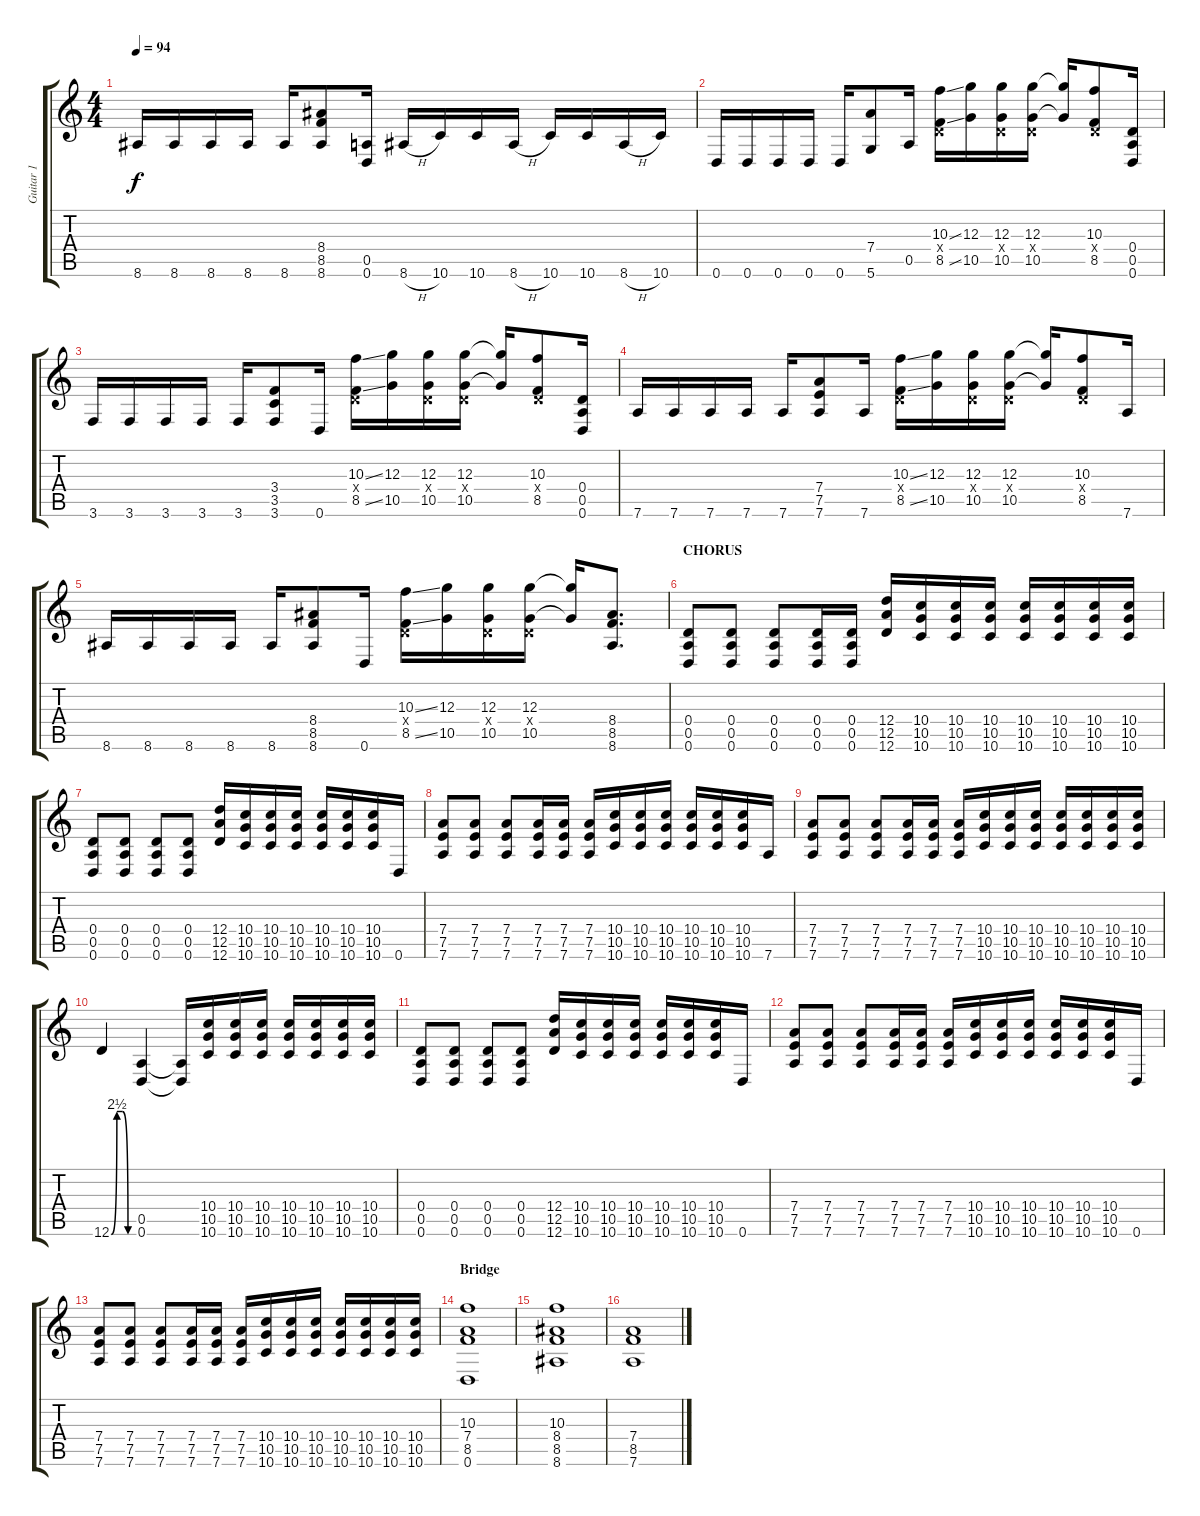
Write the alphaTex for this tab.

\track ("Guitar 1" "Guitar 1") {instrument overdrivenguitar}
\staff {score tabs}
\tuning (E4 B3 G3 D3 A2 D2) {hide}
\ts (4 4)
\tempo 94
\clef g2
\ks c
8.6.16{dy f} 8.6.16 8.6.16 8.6.16 8.6.16 (8.4 8.5 8.6).8 (0.5 0.6).16 8.6{h}.16 10.6.16 10.6.16 8.6{h}.16 10.6.16 10.6.16 8.6{h}.16 10.6.16 |
0.6.16 0.6.16 0.6.16 0.6.16 0.6.16 (7.4 5.6).8 0.5.16 (10.3{ss} 0.4{x} 8.5{ss}).16 (12.3 10.5).16 (12.3 0.4{x} 10.5).16 (12.3 0.4{x} 10.5).16 (12.3{t} 10.5{t}).16 (10.3 0.4{x} 8.5).8 (0.4 0.5 0.6).16 |
3.6.16 3.6.16 3.6.16 3.6.16 3.6.16 (3.4 3.5 3.6).8 0.6.16 (10.3{ss} 0.4{x} 8.5{ss}).16 (12.3 10.5).16 (12.3 0.4{x} 10.5).16 (12.3 0.4{x} 10.5).16 (12.3{t} 10.5{t}).16 (10.3 0.4{x} 8.5).8 (0.4 0.5 0.6).16 |
7.6.16 7.6.16 7.6.16 7.6.16 7.6.16 (7.4 7.5 7.6).8 7.6.16 (10.3{ss} 0.4{x} 8.5{ss}).16 (12.3 10.5).16 (12.3 0.4{x} 10.5).16 (12.3 0.4{x} 10.5).16 (12.3{t} 10.5{t}).16 (10.3 0.4{x} 8.5).8 7.6.16 |
8.6.16 8.6.16 8.6.16 8.6.16 8.6.16 (8.4 8.5 8.6).8 0.6.16 (10.3{ss} 0.4{x} 8.5{ss}).16 (12.3 10.5).16 (12.3 0.4{x} 10.5).16 (12.3 0.4{x} 10.5).16 (12.3{t} 10.5{t}).16 (8.4 8.5 8.6).8{d} |
\section ("" "CHORUS")
(0.4 0.5 0.6).8 (0.4 0.5 0.6).8 (0.4 0.5 0.6).8 (0.4 0.5 0.6).16 (0.4 0.5 0.6).16 (12.4 12.5 12.6).16 (10.4 10.5 10.6).16 (10.4 10.5 10.6).16 (10.4 10.5 10.6).16 (10.4 10.5 10.6).16 (10.4 10.5 10.6).16 (10.4 10.5 10.6).16 (10.4 10.5 10.6).16 |
(0.4 0.5 0.6).8 (0.4 0.5 0.6).8 (0.4 0.5 0.6).8 (0.4 0.5 0.6).8 (12.4 12.5 12.6).16 (10.4 10.5 10.6).16 (10.4 10.5 10.6).16 (10.4 10.5 10.6).16 (10.4 10.5 10.6).16 (10.4 10.5 10.6).16 (10.4 10.5 10.6).16 0.6.16 |
(7.4 7.5 7.6).8 (7.4 7.5 7.6).8 (7.4 7.5 7.6).8 (7.4 7.5 7.6).16 (7.4 7.5 7.6).16 (7.4 7.5 7.6).16 (10.4 10.5 10.6).16 (10.4 10.5 10.6).16 (10.4 10.5 10.6).16 (10.4 10.5 10.6).16 (10.4 10.5 10.6).16 (10.4 10.5 10.6).16 7.6.16 |
(7.4 7.5 7.6).8 (7.4 7.5 7.6).8 (7.4 7.5 7.6).8 (7.4 7.5 7.6).16 (7.4 7.5 7.6).16 (7.4 7.5 7.6).16 (10.4 10.5 10.6).16 (10.4 10.5 10.6).16 (10.4 10.5 10.6).16 (10.4 10.5 10.6).16 (10.4 10.5 10.6).16 (10.4 10.5 10.6).16 (10.4 10.5 10.6).16 |
12.6{be (custom 0 0 15 10 30 10 45 0 60 0)}.4 (0.5 0.6).4 (0.5{t} 0.6{t}).16 (10.4 10.5 10.6).16 (10.4 10.5 10.6).16 (10.4 10.5 10.6).16 (10.4 10.5 10.6).16 (10.4 10.5 10.6).16 (10.4 10.5 10.6).16 (10.4 10.5 10.6).16 |
(0.4 0.5 0.6).8 (0.4 0.5 0.6).8 (0.4 0.5 0.6).8 (0.4 0.5 0.6).8 (12.4 12.5 12.6).16 (10.4 10.5 10.6).16 (10.4 10.5 10.6).16 (10.4 10.5 10.6).16 (10.4 10.5 10.6).16 (10.4 10.5 10.6).16 (10.4 10.5 10.6).16 0.6.16 |
(7.4 7.5 7.6).8 (7.4 7.5 7.6).8 (7.4 7.5 7.6).8 (7.4 7.5 7.6).16 (7.4 7.5 7.6).16 (7.4 7.5 7.6).16 (10.4 10.5 10.6).16 (10.4 10.5 10.6).16 (10.4 10.5 10.6).16 (10.4 10.5 10.6).16 (10.4 10.5 10.6).16 (10.4 10.5 10.6).16 0.6.16 |
(7.4 7.5 7.6).8 (7.4 7.5 7.6).8 (7.4 7.5 7.6).8 (7.4 7.5 7.6).16 (7.4 7.5 7.6).16 (7.4 7.5 7.6).16 (10.4 10.5 10.6).16 (10.4 10.5 10.6).16 (10.4 10.5 10.6).16 (10.4 10.5 10.6).16 (10.4 10.5 10.6).16 (10.4 10.5 10.6).16 (10.4 10.5 10.6).16 |
\section ("" "Bridge")
(10.3 7.4 8.5 0.6).1 |
(10.3 8.4 8.5 8.6).1 |
(7.4 8.5 7.6).1
